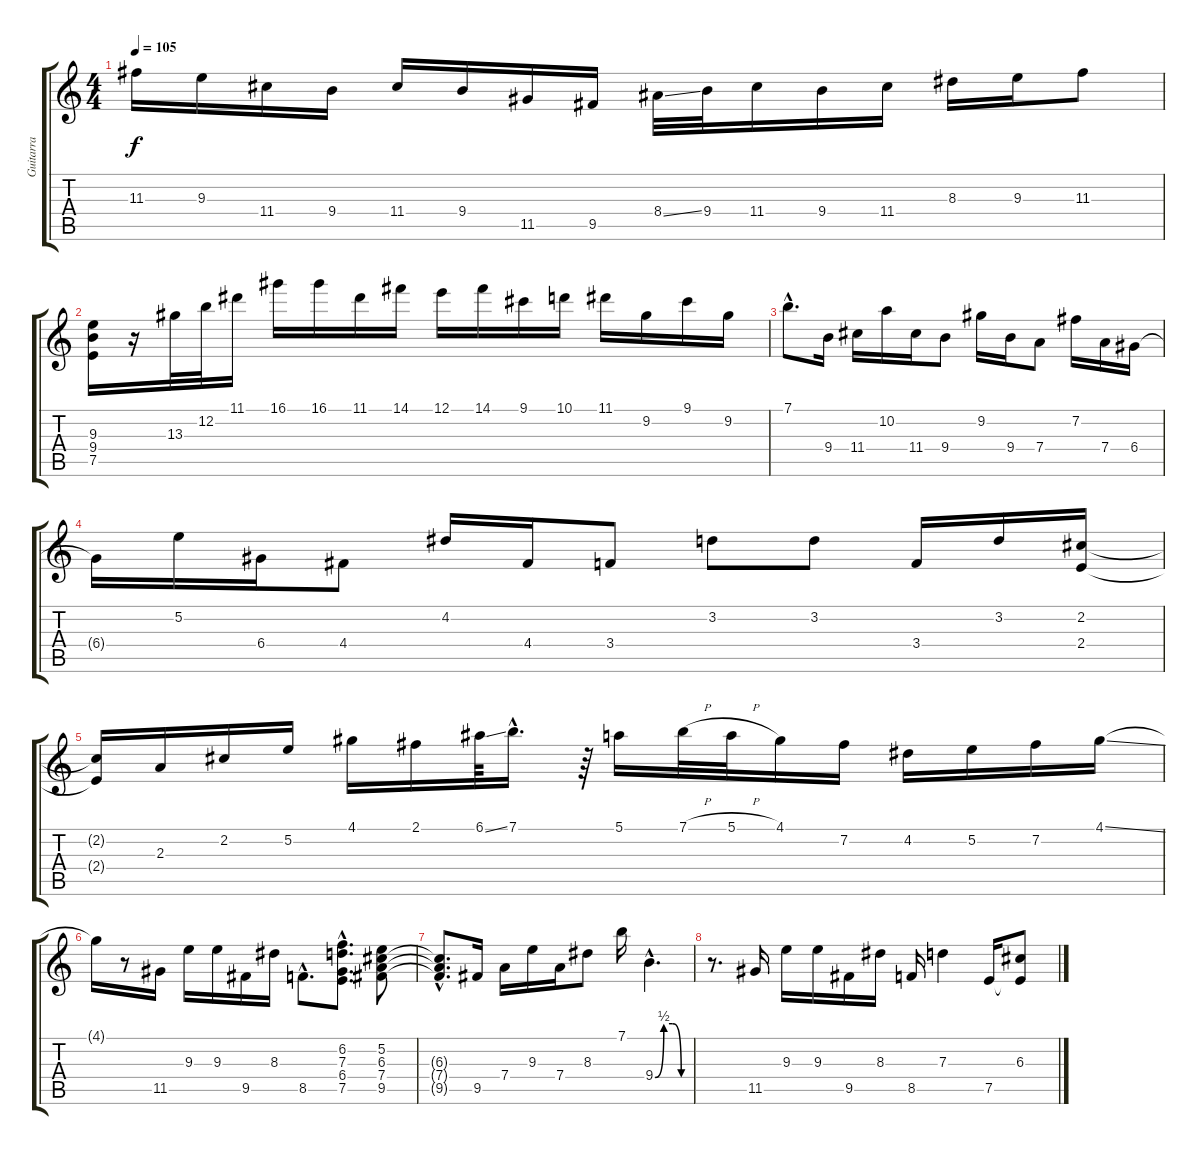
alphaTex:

\track ("Guitarra" "Guitarra") {instrument electricguitarjazz}
\staff {score tabs}
\tuning (E4 B3 G3 D3 A2 E2) {hide}
\ts (4 4)
\tempo 105
\clef g2
\ks c
11.3.16{dy f} 9.3.16 11.4.16 9.4.16 11.4.16 9.4.16 11.5.16 9.5.16 8.4{ss}.32 9.4.32 11.4.16 9.4.16 11.4.16 8.3.16 9.3.16 11.3.8 |
(9.3 9.4 7.5).16 r.16 13.3.32 12.2.32 11.1.16 16.1.16 16.1.16 11.1.16 14.1.16 12.1.16 14.1.16 9.1.16 10.1.16 11.1.16 9.2.16 9.1.16 9.2.16 |
7.1{hac}.8{d} 9.4.16 11.4.16 10.2.16 11.4.16 9.4.8 9.2.16 9.4.16 7.4.8 7.2.16 7.4.16 6.4.16 |
6.4{t}.16 5.2.16 6.4.16 4.4.8 4.2.16 4.4.16 3.4.8 3.2.8 3.2.8 3.4.16 3.2.16 (2.2 2.4).16 |
(2.2{t} 2.4{t}).16 2.3.16 2.2.16 5.2.16 4.1.16 2.1.16 6.1{ss}.64 7.1{hac}.16{d} r.64 5.1.16 7.1{h}.32 5.1{h}.32 4.1.16 7.2.16 4.2.16 5.2.16 7.2.16 4.1{ss}.16 |
4.1{t}.16 r.8 11.5.16 9.3.16 9.3.16 9.5.16 8.3.16 8.5{hac}.8{d} (6.2{hac} 7.3{hac} 6.4{hac} 7.5{hac}).8{d} (5.2 6.3 7.4 9.5).8 |
(6.3{hac t} 7.4{hac t} 9.5{hac t}).8{d} 9.5.16 7.4.16 9.3.16 7.4.16 8.3.8 7.1.16 9.4{be (custom 0 0 15 2 30 2 45 0 60 0) hac}.4{d} |
r.8{d} 11.5.16 9.3.16 9.3.16 9.5.16 8.3.16 8.5.16 7.3.4 7.5.16 (6.3 7.5{t}).8
